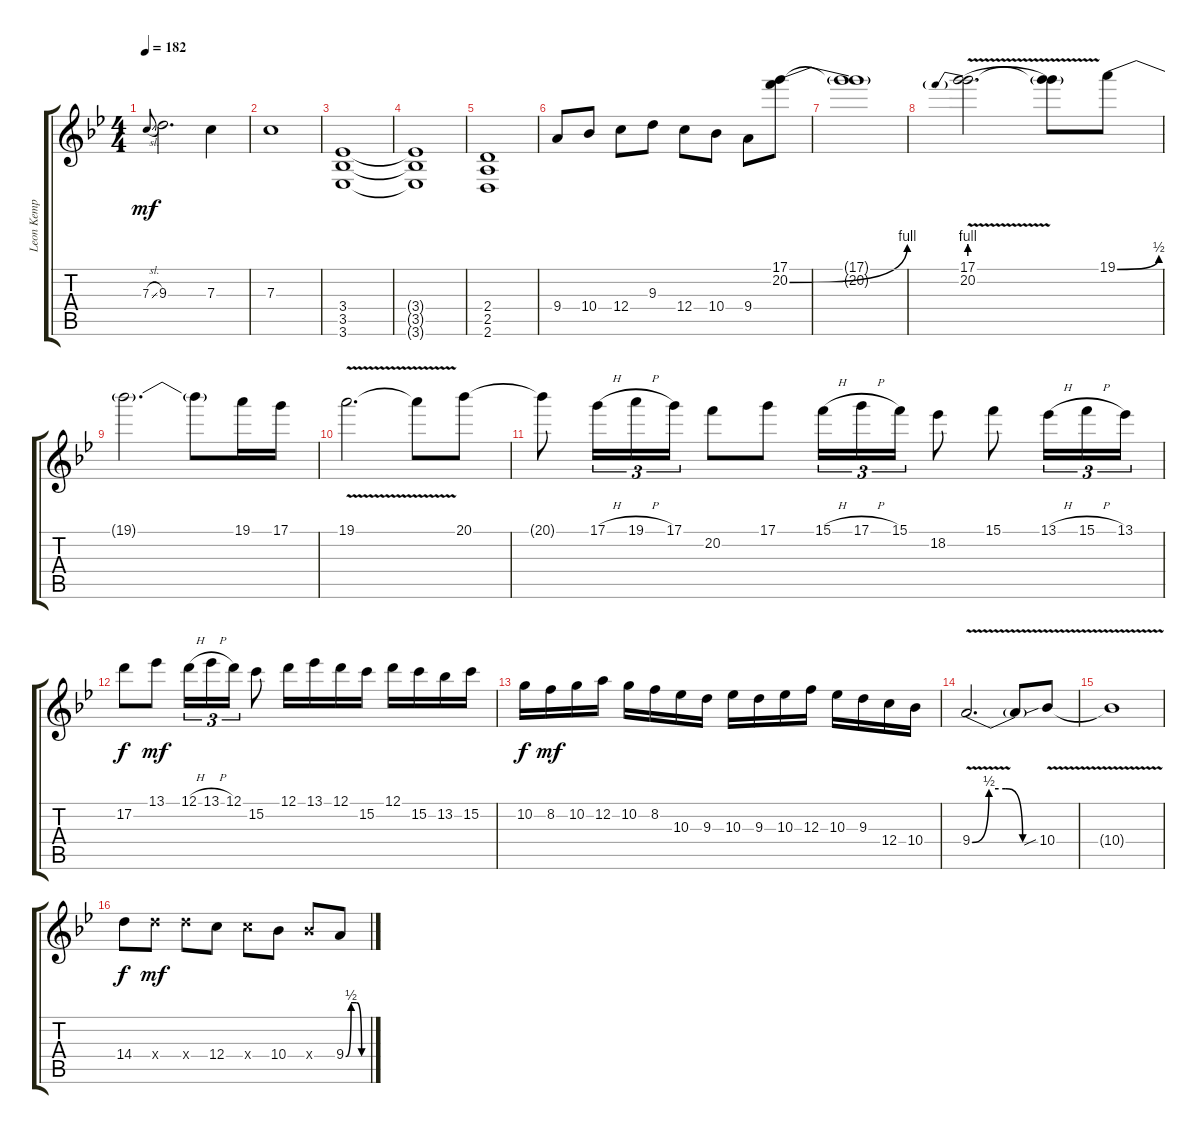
\track ("Leon Kemp" "Leon Kemp") {instrument distortionguitar}
\staff {score tabs}
\tuning (D4 A3 F3 C3 G2 C2) {hide}
\ts (4 4)
\tempo 182
\clef g2
\ks bb
7.3{sl}.8{gr onbeat dy mf} 9.3.2{d} 7.3.4 |
7.3.1 |
(3.4 3.5 3.6).1 |
(3.4{t} 3.5{t} 3.6{t}).1 |
(2.4 2.5 2.6).1 |
9.4.8 10.4.8 12.4.8 9.3.8 12.4.8 10.4.8 9.4.8 (17.1 20.2{be (bend 0 0 60 4)}).8{volume 16 balance 8} |
(17.1{t} 20.2{t}).1 |
(17.1 20.2{be (prebend 0 4 60 4) v}).2{d} (17.1{t} 20.2{t}).8 19.1{be (bend 0 0 60 2)}.8 |
19.1{t}.2{d} 19.1{t}.8 19.1.16 17.1.16 |
19.1{v}.2{d} 19.1{t}.8 20.1.8 |
20.1{t}.8 17.1{h}.16{tu (3 2)} 19.1{h}.16{tu (3 2)} 17.1.16{tu (3 2)} 20.2.8 17.1.8 15.1{h}.16{tu (3 2)} 17.1{h}.16{tu (3 2)} 15.1.16{tu (3 2)} 18.2.8 15.1.8 13.1{h}.16{tu (3 2)} 15.1{h}.16{tu (3 2)} 13.1.16{tu (3 2)} |
17.2.8{dy f} 13.1.8{dy mf} 12.1{h}.16{tu (3 2)} 13.1{h}.16{tu (3 2)} 12.1.16{tu (3 2)} 15.2.8 12.1.16 13.1.16 12.1.16 15.2.16 12.1.16 15.2.16 13.2.16 15.2.16 |
10.2.16{dy f} 8.2.16{dy mf} 10.2.16 12.2.16 10.2.16 8.2.16 10.3.16 9.3.16 10.3.16 9.3.16 10.3.16 12.3.16 10.3.16 9.3.16 12.4.16 10.4.16 |
9.4{be (custom 0 0 15 2 30 2 45 0 60 0) v}.2{d} 9.4{t}.8 10.4{v sib}.8 |
10.4{t}.1 |
14.4.8{dy f} 14.4{x}.8{dy mf} 14.4{x}.8 12.4.8 12.4{x}.8 10.4.8 10.4{x}.8 9.4{be (custom 0 0 15 2 30 2 45 0 60 0)}.8
